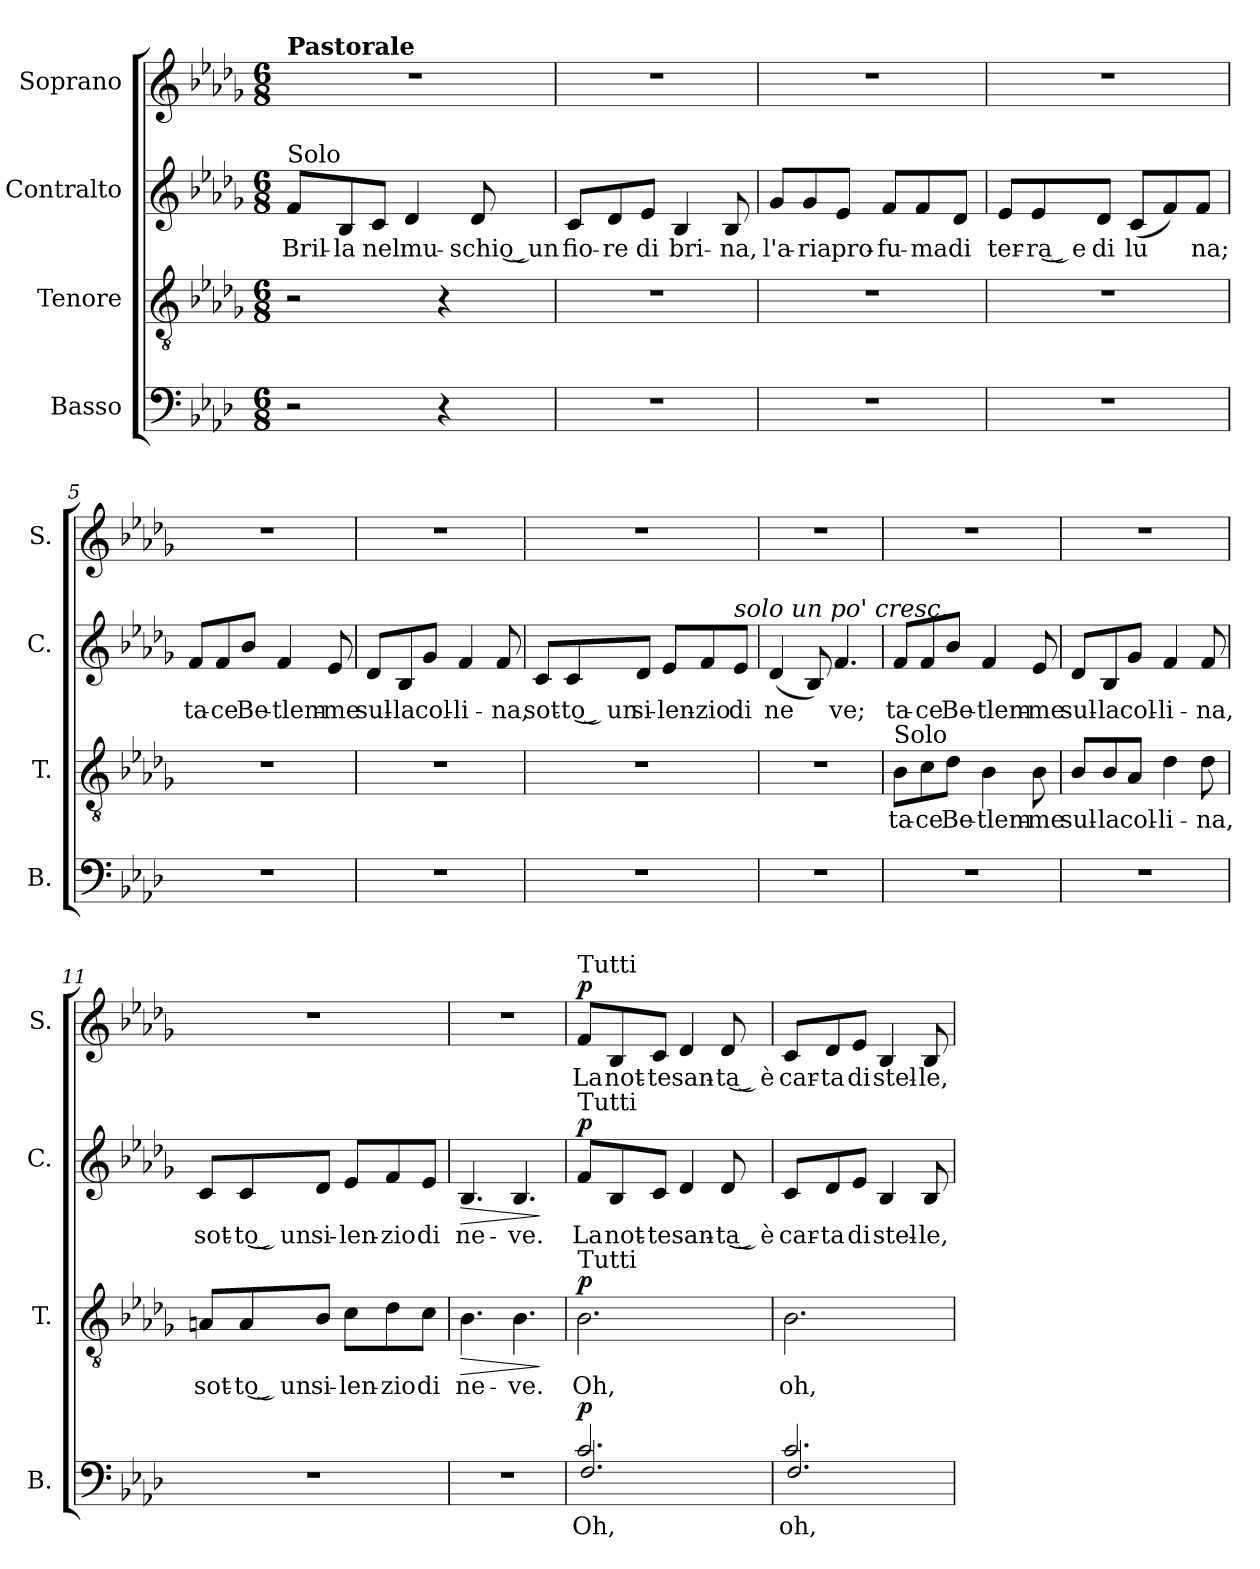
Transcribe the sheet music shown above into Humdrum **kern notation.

**kern	**text	**dynam	**kern	**text	**dynam	**kern	**text	**dynam	**kern	**text	**dynam
*part4	*part4	*part4	*part3	*part3	*part3	*part2	*part2	*part2	*part1	*part1	*part1
*staff4	*staff4	*staff4	*staff3	*staff3	*staff3	*staff2	*staff2	*staff2	*staff1	*staff1	*staff1
*I"Basso	*	*	*I"Tenore	*	*	*I"Contralto	*	*	*I"Soprano	*	*
*I'B.	*	*	*I'T.	*	*	*I'C.	*	*	*I'S.	*	*
*clefF4	*	*	*clefGv2	*	*	*clefG2	*	*	*clefG2	*	*
*ITrd4c7	*	*	*	*	*	*	*	*	*	*	*
*k[b-e-a-d-g-]	*	*	*k[b-e-a-d-g-]	*	*	*k[b-e-a-d-g-]	*	*	*k[b-e-a-d-g-]	*	*
*M6/8	*	*	*M6/8	*	*	*M6/8	*	*	*M6/8	*	*
=1	=1	=1	=1	=1	=1	=1	=1	=1	=1	=1	=1
!	!	!	!	!	!	!	!	!	!LO:TX:a:B:t=Pastorale	!	!
!	!	!	!	!	!	!LO:TX:a:t=Solo	!	!	!	!	!
!	!	!	!	!	!	!	!LO:LY:b	!	!	!	!
2r	.	.	2r	.	.	8f/L	Bril-	.	2.r	.	.
!	!	!	!	!	!	!	!LO:LY:b	!	!	!	!
.	.	.	.	.	.	8B-/	-la	.	.	.	.
!	!	!	!	!	!	!	!LO:LY:b	!	!	!	!
.	.	.	.	.	.	8c/J	nel	.	.	.	.
!	!	!	!	!	!	!	!LO:LY:b	!	!	!	!
.	.	.	.	.	.	4d-/	mu-	.	.	.	.
4r	.	.	4r	.	.	.	.	.	.	.	.
!	!	!	!	!	!	!	!LO:LY:b	!	!	!	!
.	.	.	.	.	.	8d-/	-schio͜ un	.	.	.	.
=2	=2	=2	=2	=2	=2	=2	=2	=2	=2	=2	=2
!	!	!	!	!	!	!	!LO:LY:b	!	!	!	!
2.r	.	.	2.r	.	.	8c/L	fio-	.	2.r	.	.
!	!	!	!	!	!	!	!LO:LY:b	!	!	!	!
.	.	.	.	.	.	8d-/	-re	.	.	.	.
!	!	!	!	!	!	!	!LO:LY:b	!	!	!	!
.	.	.	.	.	.	8e-/J	di	.	.	.	.
!	!	!	!	!	!	!	!LO:LY:b	!	!	!	!
.	.	.	.	.	.	4B-/	bri-	.	.	.	.
!	!	!	!	!	!	!	!LO:LY:b	!	!	!	!
.	.	.	.	.	.	8B-/	-na,	.	.	.	.
=3	=3	=3	=3	=3	=3	=3	=3	=3	=3	=3	=3
!	!	!	!	!	!	!	!LO:LY:b	!	!	!	!
2.r	.	.	2.r	.	.	8g-/L	l'a-	.	2.r	.	.
!	!	!	!	!	!	!	!LO:LY:b	!	!	!	!
.	.	.	.	.	.	8g-/	-ria	.	.	.	.
!	!	!	!	!	!	!	!LO:LY:b	!	!	!	!
.	.	.	.	.	.	8e-/J	pro-	.	.	.	.
!	!	!	!	!	!	!	!LO:LY:b	!	!	!	!
.	.	.	.	.	.	8f/L	-fu-	.	.	.	.
!	!	!	!	!	!	!	!LO:LY:b	!	!	!	!
.	.	.	.	.	.	8f/	-ma	.	.	.	.
!	!	!	!	!	!	!	!LO:LY:b	!	!	!	!
.	.	.	.	.	.	8d-/J	di	.	.	.	.
=4	=4	=4	=4	=4	=4	=4	=4	=4	=4	=4	=4
!	!	!	!	!	!	!	!LO:LY:b	!	!	!	!
2.r	.	.	2.r	.	.	8e-/L	ter-	.	2.r	.	.
!	!	!	!	!	!	!	!LO:LY:b	!	!	!	!
.	.	.	.	.	.	8e-/	-ra͜ e	.	.	.	.
!	!	!	!	!	!	!	!LO:LY:b	!	!	!	!
.	.	.	.	.	.	8d-/J	di	.	.	.	.
!	!	!	!	!	!	!	!LO:LY:b	!	!	!	!
.	.	.	.	.	.	(<8c/L	-lu	.	.	.	.
.	.	.	.	.	.	8f/)	.	.	.	.	.
!	!	!	!	!	!	!	!LO:LY:b	!	!	!	!
.	.	.	.	.	.	8f/J	na;	.	.	.	.
=5	=5	=5	=5	=5	=5	=5	=5	=5	=5	=5	=5
!	!	!	!	!	!	!	!LO:LY:b	!	!	!	!
2.r	.	.	2.r	.	.	8f/L	ta-	.	2.r	.	.
!	!	!	!	!	!	!	!LO:LY:b	!	!	!	!
.	.	.	.	.	.	8f/	-ce	.	.	.	.
!	!	!	!	!	!	!	!LO:LY:b	!	!	!	!
.	.	.	.	.	.	8b-/J	Be-	.	.	.	.
!	!	!	!	!	!	!	!LO:LY:b	!	!	!	!
.	.	.	.	.	.	4f/	-tlem-	.	.	.	.
!	!	!	!	!	!	!	!LO:LY:b	!	!	!	!
.	.	.	.	.	.	8e-/	-me	.	.	.	.
!!LO:LB:g=z
=6	=6	=6	=6	=6	=6	=6	=6	=6	=6	=6	=6
!	!	!	!	!	!	!	!LO:LY:b	!	!	!	!
2.r	.	.	2.r	.	.	8d-/L	sul-	.	2.r	.	.
!	!	!	!	!	!	!	!LO:LY:b	!	!	!	!
.	.	.	.	.	.	8B-/	-la	.	.	.	.
!	!	!	!	!	!	!	!LO:LY:b	!	!	!	!
.	.	.	.	.	.	8g-/J	col-	.	.	.	.
!	!	!	!	!	!	!	!LO:LY:b	!	!	!	!
.	.	.	.	.	.	4f/	-li-	.	.	.	.
!	!	!	!	!	!	!	!LO:LY:b	!	!	!	!
.	.	.	.	.	.	8f/	-na,	.	.	.	.
=7	=7	=7	=7	=7	=7	=7	=7	=7	=7	=7	=7
!	!	!	!	!	!	!	!LO:LY:b	!	!	!	!
2.r	.	.	2.r	.	.	8c/L	sot-	.	2.r	.	.
!	!	!	!	!	!	!	!LO:LY:b	!	!	!	!
.	.	.	.	.	.	8c/	-to͜ un	.	.	.	.
!	!	!	!	!	!	!	!LO:LY:b	!	!	!	!
.	.	.	.	.	.	8d-/J	si-	.	.	.	.
!	!	!	!	!	!	!	!LO:LY:b	!	!	!	!
.	.	.	.	.	.	8e-/L	-len-	.	.	.	.
!	!	!	!	!	!	!	!LO:LY:b	!	!	!	!
.	.	.	.	.	.	8f/	-zio	.	.	.	.
!	!	!	!	!	!	!LO:TX:a:i:t=solo un po' cresc.	!	!	!	!	!
!	!	!	!	!	!	!	!LO:LY:b	!	!	!	!
.	.	.	.	.	.	8e-/J	di	.	.	.	.
=8	=8	=8	=8	=8	=8	=8	=8	=8	=8	=8	=8
!	!	!	!	!	!	!	!LO:LY:b	!	!	!	!
2.r	.	.	2.r	.	.	(<4d-/	-ne	.	2.r	.	.
.	.	.	.	.	.	8B-/)	.	.	.	.	.
!	!	!	!	!	!	!	!LO:LY:b	!	!	!	!
.	.	.	.	.	.	4.f/	ve;	.	.	.	.
=9	=9	=9	=9	=9	=9	=9	=9	=9	=9	=9	=9
!	!	!	!LO:TX:a:t=Solo	!	!	!	!	!	!	!	!
!	!	!	!	!LO:LY:b	!	!	!LO:LY:b	!	!	!	!
2.r	.	.	8B-\L	ta-	.	8f/L	ta-	.	2.r	.	.
!	!	!	!	!LO:LY:b	!	!	!LO:LY:b	!	!	!	!
.	.	.	8c\	-ce	.	8f/	-ce	.	.	.	.
!	!	!	!	!LO:LY:b	!	!	!LO:LY:b	!	!	!	!
.	.	.	8d-\J	Be-	.	8b-/J	Be-	.	.	.	.
!	!	!	!	!LO:LY:b	!	!	!LO:LY:b	!	!	!	!
.	.	.	4B-\	-tlem-	.	4f/	-tlem-	.	.	.	.
!	!	!	!	!LO:LY:b	!	!	!LO:LY:b	!	!	!	!
.	.	.	8B-\	-me	.	8e-/	-me	.	.	.	.
=10	=10	=10	=10	=10	=10	=10	=10	=10	=10	=10	=10
!	!	!	!	!LO:LY:b	!	!	!LO:LY:b	!	!	!	!
2.r	.	.	8B-/L	sul-	.	8d-/L	sul-	.	2.r	.	.
!	!	!	!	!LO:LY:b	!	!	!LO:LY:b	!	!	!	!
.	.	.	8B-/	-la	.	8B-/	-la	.	.	.	.
!	!	!	!	!LO:LY:b	!	!	!LO:LY:b	!	!	!	!
.	.	.	8A-/J	col-	.	8g-/J	col-	.	.	.	.
!	!	!	!	!LO:LY:b	!	!	!LO:LY:b	!	!	!	!
.	.	.	4d-\	-li-	.	4f/	-li-	.	.	.	.
!	!	!	!	!LO:LY:b	!	!	!LO:LY:b	!	!	!	!
.	.	.	8d-\	-na,	.	8f/	-na,	.	.	.	.
=11	=11	=11	=11	=11	=11	=11	=11	=11	=11	=11	=11
!	!	!	!	!LO:LY:b	!	!	!LO:LY:b	!	!	!	!
2.r	.	.	8An/L	sot-	.	8c/L	sot-	.	2.r	.	.
!	!	!	!	!LO:LY:b	!	!	!LO:LY:b	!	!	!	!
.	.	.	8A/	-to͜ un	.	8c/	-to͜ un	.	.	.	.
!	!	!	!	!LO:LY:b	!	!	!LO:LY:b	!	!	!	!
.	.	.	8B-/J	si-	.	8d-/J	si-	.	.	.	.
!	!	!	!	!LO:LY:b	!	!	!LO:LY:b	!	!	!	!
.	.	.	8c\L	-len-	.	8e-/L	-len-	.	.	.	.
!	!	!	!	!LO:LY:b	!	!	!LO:LY:b	!	!	!	!
.	.	.	8d-\	-zio	.	8f/	-zio	.	.	.	.
!	!	!	!	!LO:LY:b	!	!	!LO:LY:b	!	!	!	!
.	.	.	8c\J	di	.	8e-/J	di	.	.	.	.
!!LO:LB:g=z
=12	=12	=12	=12	=12	=12	=12	=12	=12	=12	=12	=12
!	!	!	!	!LO:LY:b	!LO:HP:b	!	!LO:LY:b	!LO:HP:b	!	!	!
2.r	.	.	4.B-\	ne-	>	4.B-/	ne-	>	2.r	.	.
!	!	!	!	!LO:LY:b	!	!	!LO:LY:b	!	!	!	!
.	.	.	4.B-\	-ve.	.	4.B-/	-ve.	.	.	.	.
.	.	.	.	.	]	.	.	]	.	.	.
=13	=13	=13	=13	=13	=13	=13	=13	=13	=13	=13	=13
!	!	!	!	!	!	!	!	!	!LO:TX:a:t=Tutti	!	!
!	!	!	!	!	!	!LO:TX:a:t=Tutti	!	!	!	!	!
!	!	!	!LO:TX:a:t=Tutti	!	!	!	!	!	!	!	!
!LO:TX:a:t=Tutti	!	!	!	!	!	!	!	!	!	!	!
!	!LO:LY:b	!LO:DY:a	!	!LO:LY:b	!LO:DY:a	!	!LO:LY:b	!LO:DY:a	!	!LO:LY:b	!LO:DY:a
*^	*	*	*	*	*	*	*	*	*	*	*
2.F/	2.BB-/	Oh,	p	2.B-\	Oh,	p	8f/L	La	p	8f/L	La	p
!	!	!	!	!	!	!	!	!LO:LY:b	!	!	!LO:LY:b	!
.	.	.	.	.	.	.	8B-/	not-	.	8B-/	not-	.
!	!	!	!	!	!	!	!	!LO:LY:b	!	!	!LO:LY:b	!
.	.	.	.	.	.	.	8c/J	-te	.	8c/J	-te	.
!	!	!	!	!	!	!	!	!LO:LY:b	!	!	!LO:LY:b	!
.	.	.	.	.	.	.	4d-/	san-	.	4d-/	san-	.
!	!	!	!	!	!	!	!	!LO:LY:b	!	!	!LO:LY:b	!
.	.	.	.	.	.	.	8d-/	-ta͜ è	.	8d-/	-ta͜ è	.
=14	=14	=14	=14	=14	=14	=14	=14	=14	=14	=14	=14	=14
!	!	!LO:LY:b	!	!	!LO:LY:b	!	!	!LO:LY:b	!	!	!LO:LY:b	!
2.F/	2.BB-/	oh,	.	2.B-\	oh,	.	8c/L	car-	.	8c/L	car-	.
!	!	!	!	!	!	!	!	!LO:LY:b	!	!	!LO:LY:b	!
.	.	.	.	.	.	.	8d-/	-ta	.	8d-/	-ta	.
!	!	!	!	!	!	!	!	!LO:LY:b	!	!	!LO:LY:b	!
.	.	.	.	.	.	.	8e-/J	di	.	8e-/J	di	.
!	!	!	!	!	!	!	!	!LO:LY:b	!	!	!LO:LY:b	!
.	.	.	.	.	.	.	4B-/	stel-	.	4B-/	stel-	.
!	!	!	!	!	!	!	!	!LO:LY:b	!	!	!LO:LY:b	!
.	.	.	.	.	.	.	8B-/	-le,	.	8B-/	-le,	.
*v	*v	*	*	*	*	*	*	*	*	*	*	*
=	=	=	=	=	=	=	=	=	=	=	=
*-	*-	*-	*-	*-	*-	*-	*-	*-	*-	*-	*-
